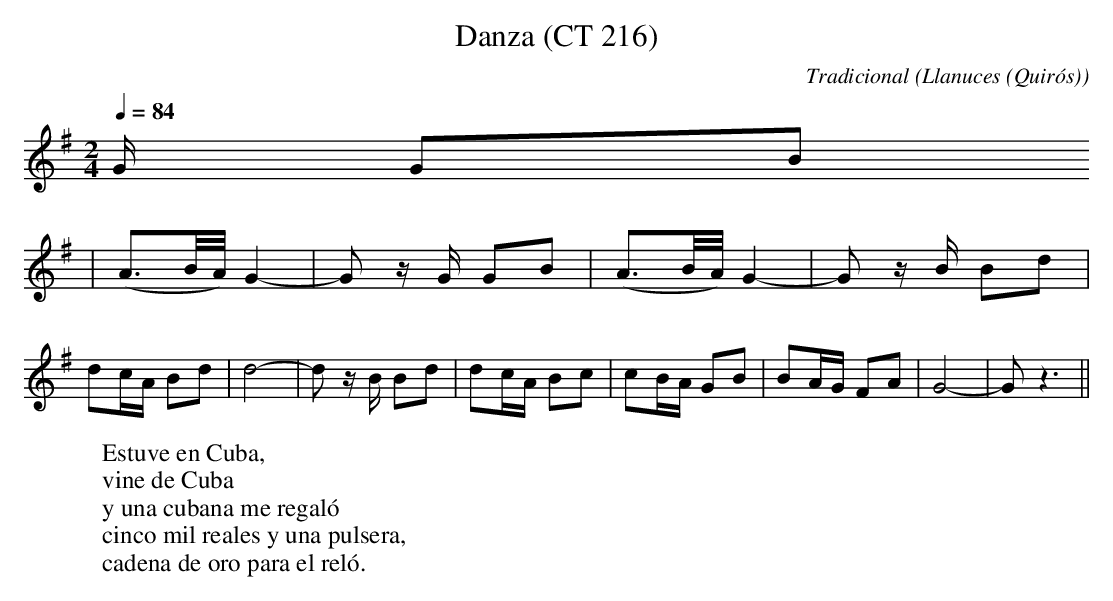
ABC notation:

X:1
T:Danza (CT 216)
C:Tradicional
O:Llanuces (Quirós)
M:2/4
L:1/8
Q:1/4=84
W:Estuve en Cuba,
W:vine de Cuba
W:y una cubana me regaló
W:cinco mil reales y una pulsera,
W:cadena de oro para el reló.
K:G
G/ GB
|(A3/2B/4A/4) G2-|G z/ G/ GB|(A3/2B/4A/4) G2-|G z/ B/ Bd|
dc/A/ Bd|d4-|d z/ B/ Bd|dc/A/ Bc|cB/A/ GB|BA/G/ FA|G4-|G z3||
